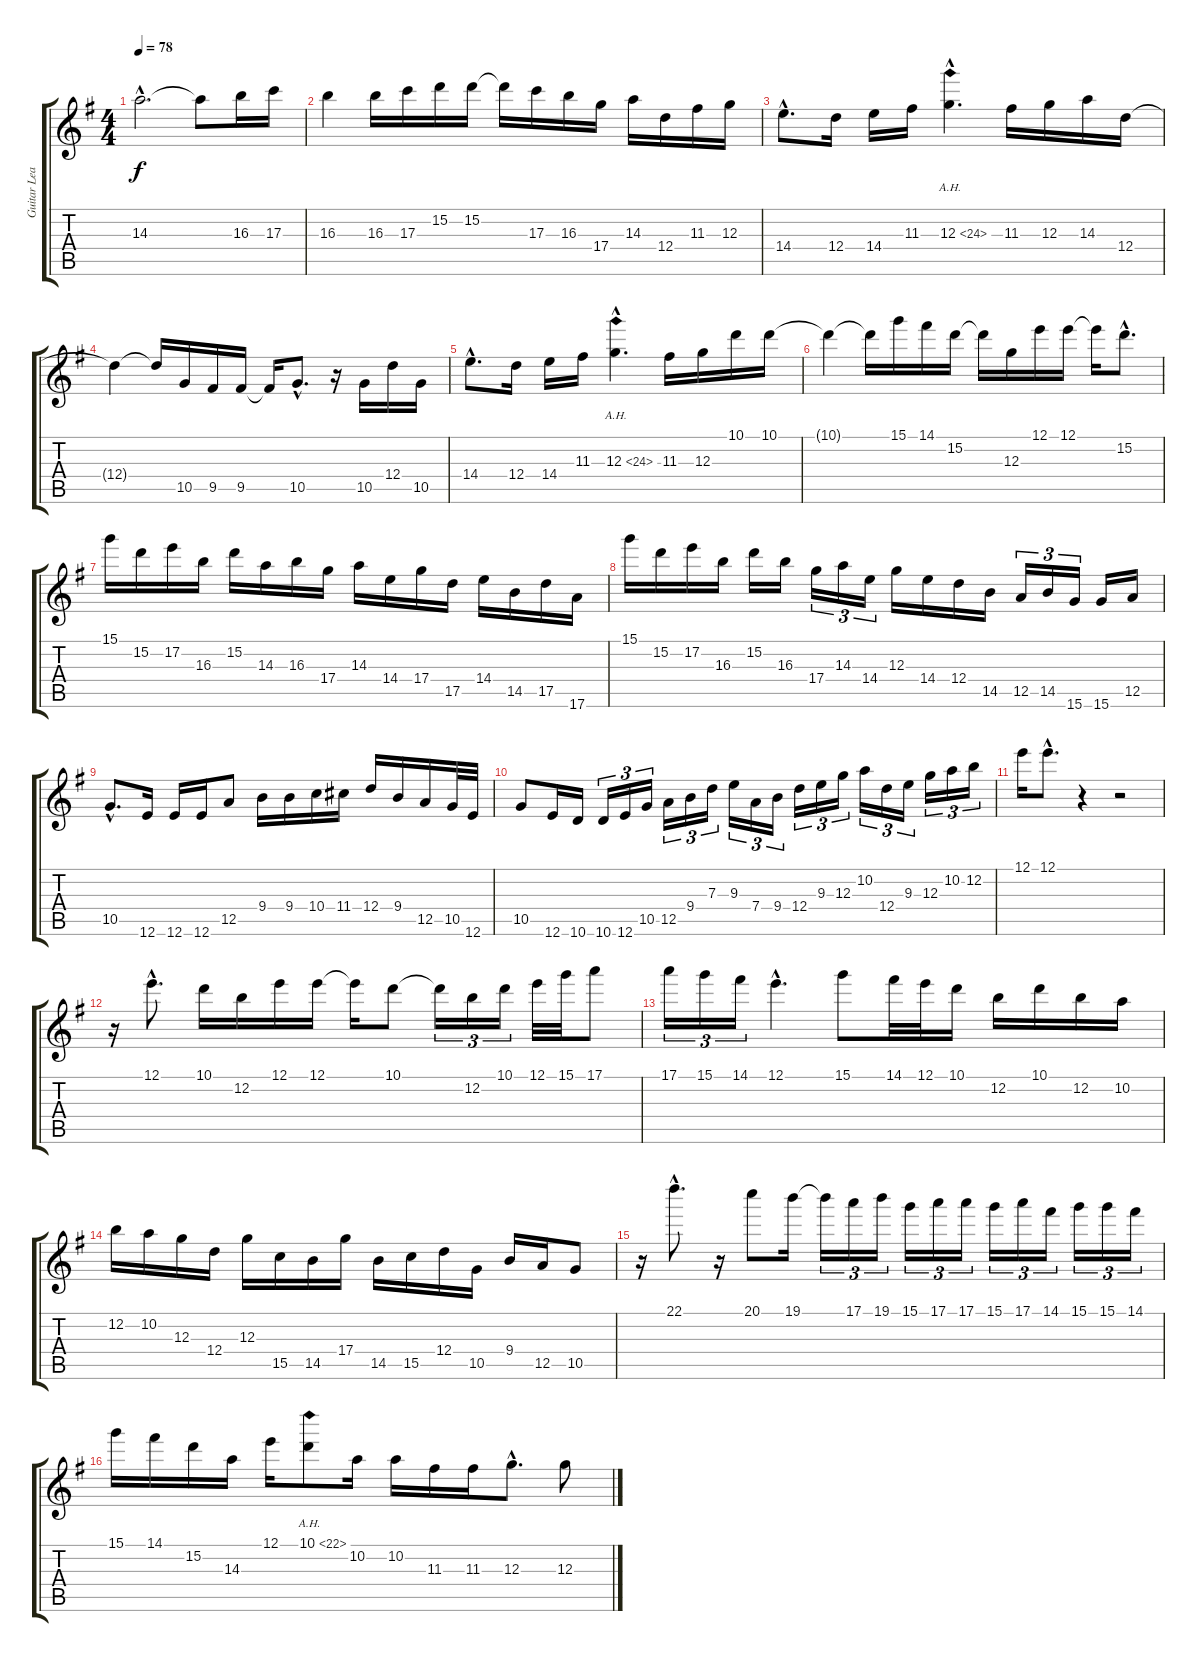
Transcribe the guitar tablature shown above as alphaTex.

\track ("Guitar Lead" "Guitar Lea") {instrument distortionguitar}
\staff {score tabs}
\tuning (E4 B3 G3 D3 A2 E2) {hide}
\ts (4 4)
\tempo 78
\clef g2
\ks g
14.3{hac}.2{d dy f} 14.3{t}.8 16.3.16 17.3.16 |
16.3.4 16.3.16 17.3.16 15.2.16 15.2.16 15.2{t}.16 17.3.16 16.3.16 17.4.16 14.3.16 12.4.16 11.3.16 12.3.16 |
14.4{hac}.8{d} 12.4.16 14.4.16 11.3.16 12.3{ah 12 hac}.4{d} 11.3.16 12.3.16 14.3.16 12.4.16 |
12.4{t}.4 12.4{t}.16 10.5.16 9.5.16 9.5.16 9.5{t}.16 10.5{hac}.8{d} r.16 10.5.16 12.4.16 10.5.16 |
14.4{hac}.8{d} 12.4.16 14.4.16 11.3.16 12.3{ah 12 hac}.4{d} 11.3.16 12.3.16 10.1.16 10.1.16 |
10.1{t}.4 10.1{t}.16 15.1.16 14.1.16 15.2.16 15.2{t}.16 12.3.16 12.1.16 12.1.16 12.1{t}.16 15.2{hac}.8{d} |
15.1.16 15.2.16 17.2.16 16.3.16 15.2.16 14.3.16 16.3.16 17.4.16 14.3.16 14.4.16 17.4.16 17.5.16 14.4.16 14.5.16 17.5.16 17.6.16 |
15.1.16 15.2.16 17.2.16 16.3.16 15.2.16 16.3.16 17.4.16{tu (3 2)} 14.3.16{tu (3 2)} 14.4.16{tu (3 2)} 12.3.16 14.4.16 12.4.16 14.5.16 12.5.16{tu (3 2)} 14.5.16{tu (3 2)} 15.6.16{tu (3 2)} 15.6.16 12.5.16 |
10.5{hac}.8{d} 12.6.16 12.6.16 12.6.16 12.5.8 9.4.16 9.4.16 10.4.16 11.4.16 12.4.16 9.4.16 12.5.16 10.5.32 12.6.32 |
10.5.8 12.6.16 10.6.16 10.6.16{tu (3 2)} 12.6.16{tu (3 2)} 10.5.16{tu (3 2)} 12.5.16{tu (3 2)} 9.4.16{tu (3 2)} 7.3.16{tu (3 2)} 9.3.16{tu (3 2)} 7.4.16{tu (3 2)} 9.4.16{tu (3 2)} 12.4.16{tu (3 2)} 9.3.16{tu (3 2)} 12.3.16{tu (3 2)} 10.2.16{tu (3 2)} 12.4.16{tu (3 2)} 9.3.16{tu (3 2)} 12.3.16{tu (3 2)} 10.2.16{tu (3 2)} 12.2.16{tu (3 2)} |
12.1.16 12.1{hac}.8{d} r.4 r.2 |
r.16 12.1{hac}.8{d} 10.1.16 12.2.16 12.1.16 12.1.16 12.1{t}.16 10.1.8 10.1{t}.16{tu (3 2)} 12.2.16{tu (3 2)} 10.1.16{tu (3 2)} 12.1.32 15.1.32 17.1.8 |
17.1.16{tu (3 2)} 15.1.16{tu (3 2)} 14.1.16{tu (3 2)} 12.1{hac}.4{d} 15.1.8 14.1.32 12.1.32 10.1.16 12.2.16 10.1.16 12.2.16 10.2.16 |
12.2.16 10.2.16 12.3.16 12.4.16 12.3.16 15.5.16 14.5.16 17.4.16 14.5.16 15.5.16 12.4.16 10.5.16 9.4.16 12.5.16 10.5.8 |
r.16 22.1{hac}.8{d} r.16 20.1.8 19.1.16 19.1{t}.16{tu (3 2)} 17.1.16{tu (3 2)} 19.1.16{tu (3 2)} 15.1.16{tu (3 2)} 17.1.16{tu (3 2)} 17.1.16{tu (3 2)} 15.1.16{tu (3 2)} 17.1.16{tu (3 2)} 14.1.16{tu (3 2)} 15.1.16{tu (3 2)} 15.1.16{tu (3 2)} 14.1.16{tu (3 2)} |
15.1.16 14.1.16 15.2.16 14.3.16 12.1.16 10.1{ah 12}.8 10.2.16 10.2.16 11.3.16 11.3.16 12.3{hac}.8{d} 12.3.8
